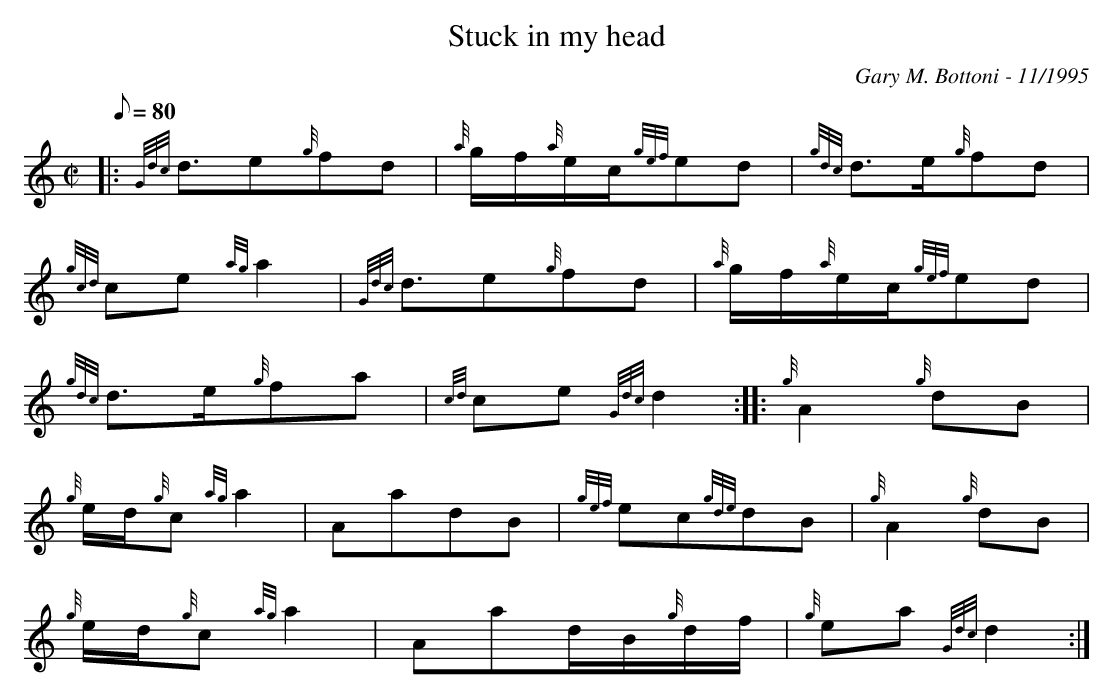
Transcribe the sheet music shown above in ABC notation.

X:1
T:Stuck in my head
M:C|
L:1/8
Q:80
C:Gary M. Bottoni - 11/1995
K:HP
|: {Gdc}d3/2e{g}fd | \
{a}g/2f/2{a}e/2c/2{gef}ed | \
{gdc}d3/2e/2{g}fd |
{gcd}ce{ag}a2 | \
{Gdc}d3/2e{g}fd | \
{a}g/2f/2{a}e/2c/2{gef}ed |
{gdc}d3/2e/2{g}fa | \
{cd}ce{Gdc}d2 :: \
{g}A2{g}dB |
{g}e/2d/2{g}c{ag}a2 | \
AadB | \
{gef}ec{gde}dB | \
{g}A2{g}dB |
{g}e/2d/2{g}c{ag}a2 | \
Aad/2B/2{g}d/2f/2 | \
{g}ea{Gdc}d2 :|
